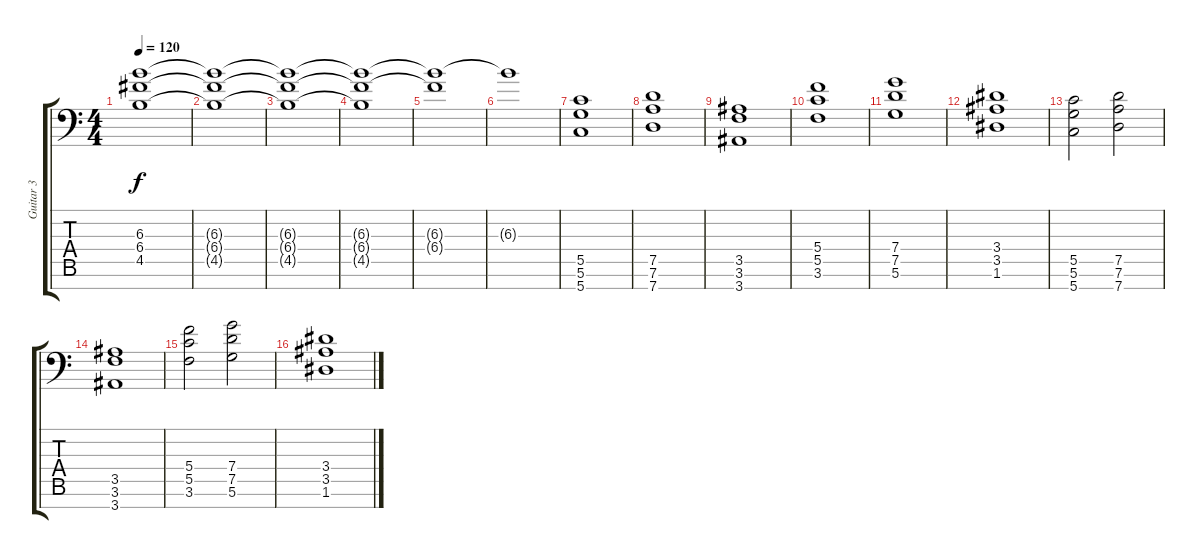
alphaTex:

\track ("Guitar 3" "Guitar 3") {instrument distortionguitar}
\staff {score tabs}
\tuning (D4 A3 F3 C3 G2 D2 G1) {hide}
\ts (4 4)
\tempo 120
\clef f4
\ks c
(6.3{t} 6.4{t} 4.5{t}).1{dy f} |
(6.3{t} 6.4{t} 4.5{t}).1 |
(6.3{t} 6.4{t} 4.5{t}).1 |
(6.3{t} 6.4{t} 4.5{t}).1 |
(6.3{t} 6.4{t}).1 |
6.3{t}.1 |
(5.5 5.6 5.7).1 |
(7.5 7.6 7.7).1 |
(3.5 3.6 3.7).1 |
(5.4 5.5 3.6).1 |
(7.4 7.5 5.6).1 |
(3.4 3.5 1.6).1 |
(5.5 5.6 5.7).2 (7.5 7.6 7.7).2 |
(3.5 3.6 3.7).1 |
(5.4 5.5 3.6).2 (7.4 7.5 5.6).2 |
(3.4 3.5 1.6).1
